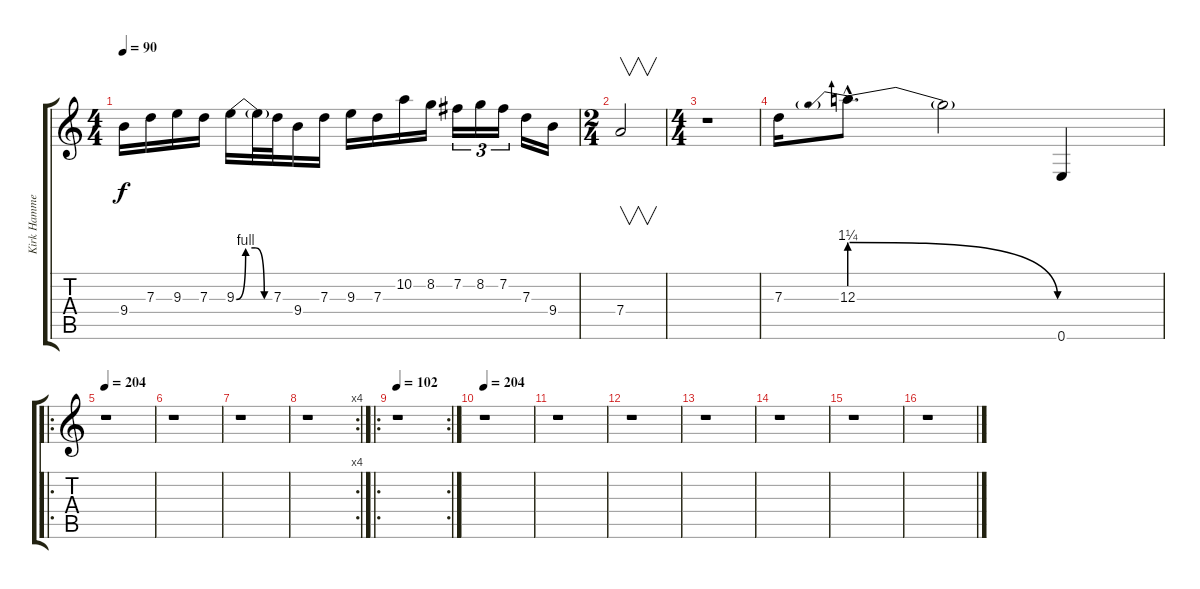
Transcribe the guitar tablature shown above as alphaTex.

\track ("Kirk Hammet (Guitar 3/Solo)" "Kirk Hamme") {instrument overdrivenguitar}
\staff {score tabs}
\tuning (E4 B3 G3 D3 A2 E2) {hide}
\ts (4 4)
\tempo 90
\clef g2
\ks c
9.4.16{dy f} 7.3.16 9.3.16 7.3.16 9.3{be (custom 0 0 15 4 30 4 45 0 60 0)}.16 9.3{t}.32 7.3.32 9.4.16 7.3.16 9.3.16 7.3.16 10.2.16 8.2.16 7.2.16{tu (3 2)} 8.2.16{tu (3 2)} 7.2.16{tu (3 2)} 7.3.16 9.4.16 |
\ts (2 4)
7.4.2{v} |
\ts (4 4)
r.1 |
7.3.16 12.3{be (prebendrelease 0 5 60 0) hac}.8{d} 12.3{t}.2 0.6.4 |
\ro
\tempo 204
r.1 |
r.1 |
r.1 |
\rc 4
r.1 |
\ro
\rc 2
\tempo 102
r.1 |
\tempo 204
r.1 |
r.1 |
r.1 |
r.1 |
r.1 |
r.1 |
r.1
